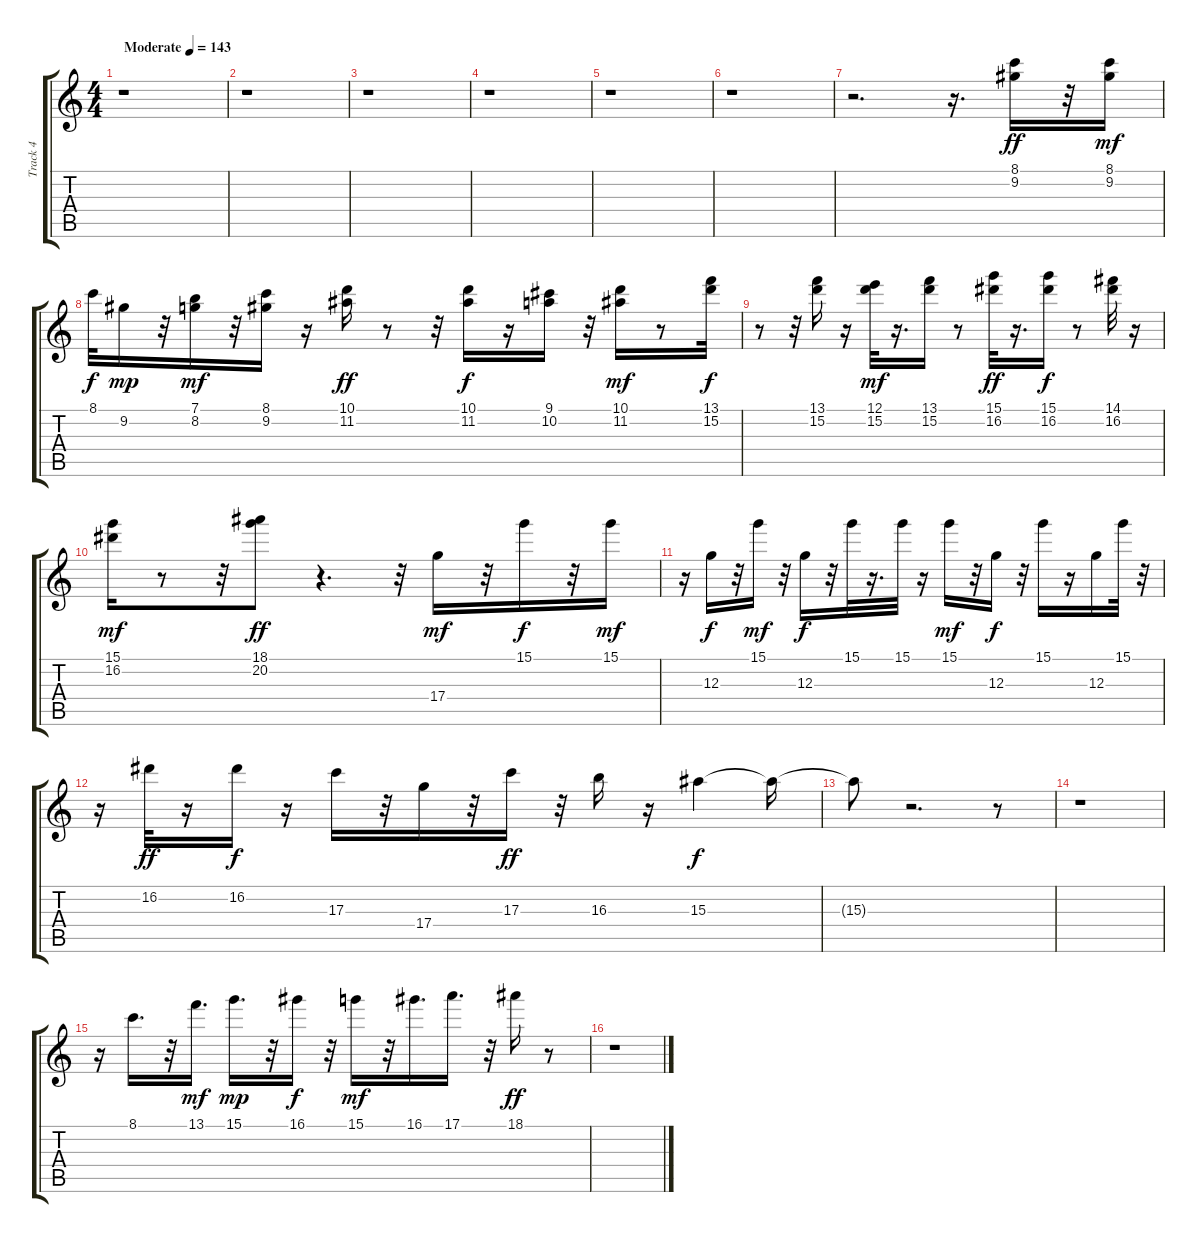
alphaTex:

\track ("Track 4" "Track 4") {instrument acousticguitarnylon}
\staff {score tabs}
\tuning (E4 B3 G3 D3 A2 E2) {hide}
\ts (4 4)
\tempo (143 "Moderate")
\clef g2
\ks c
r.1{dy ff instrument acousticguitarnylon} |
r.1 |
r.1 |
r.1 |
r.1 |
r.1 |
r.2{d} r.16{d} (8.1 9.2).16 r.32 (8.1 9.2).16{dy mf} |
8.1.32{dy f} 9.2.16{dy mp} r.32 (7.1 8.2).16{dy mf} r.32 (8.1 9.2).16 r.16 (10.1 11.2).16{dy ff} r.8 r.32 (10.1 11.2).16{dy f} r.16 (9.1 10.2).16 r.32 (10.1 11.2).16{dy mf} r.8 (13.1 15.2).32{dy f} |
r.8 r.32 (13.1 15.2).16 r.16 (12.1 15.2).32{dy mf} r.16{d} (13.1 15.2).16 r.8 (15.1 16.2).32{dy ff} r.16{d} (15.1 16.2).16{dy f} r.8 (14.1 16.2).32 r.16 |
(15.1 16.2).16{dy mf} r.8 r.32 (18.1 20.2).8{dy ff} r.4{d} r.32 17.4.16{dy mf} r.32 15.1.16{dy f} r.32 15.1.16{dy mf} |
r.16 12.3.16{dy f} r.32 15.1.16{dy mf} r.32 12.3.16{dy f} r.32 15.1.32 r.16{d} 15.1.32 r.16 15.1.16{dy mf} r.32 12.3.16{dy f} r.32 15.1.16 r.16 12.3.16 15.1.32 r.32 |
r.16 16.2.32{dy ff} r.16 16.2.16{dy f} r.16 17.3.16 r.32 17.4.16 r.32 17.3.16{dy ff} r.32 16.3.16 r.16 15.3.4{dy f} 15.3{t}.16 |
15.3{t}.8 r.2{d} r.8 |
r.1 |
r.16 8.1.16{d} r.32 13.1.16{d dy mf} 15.1.16{d dy mp} r.32 16.1.16{dy f} r.32 15.1.16{dy mf} r.32 16.1.16{d} 17.1.16{d} r.32 18.1.16{dy ff} r.8 |
r.1
